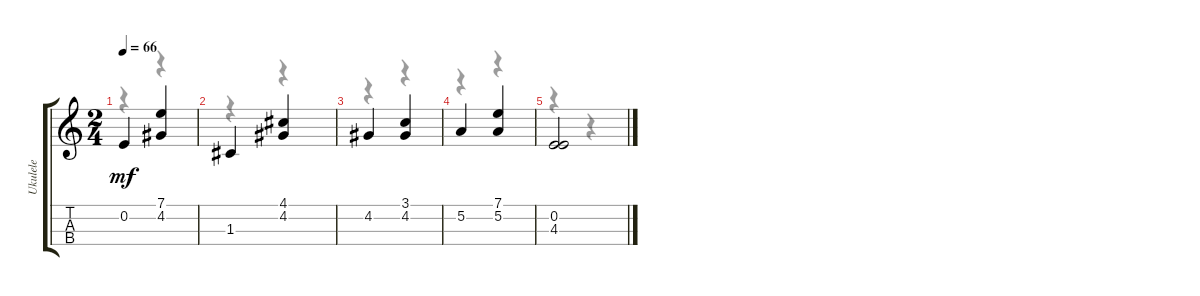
\track ("Ukulele" "Ukulele") {instrument shamisen}
\staff {score tabs}
\tuning (A4 E4 C4 G4) {hide}
\voice
\ts (2 4)
\tempo 66
\clef g2
\ks c
0.2.4{dy mf} (7.1 4.2).4 |
1.3.4 (4.1 4.2).4 |
4.2.4 (3.1 4.2).4 |
5.2.4 (7.1 5.2).4 |
(0.2 4.3).2
\voice
\clef g2
\ottava regular
\simile none
\ks c
r.4{dy f} r.4 |
r.4 r.4 |
r.4 r.4 |
r.4 r.4 |
r.4 r.4
